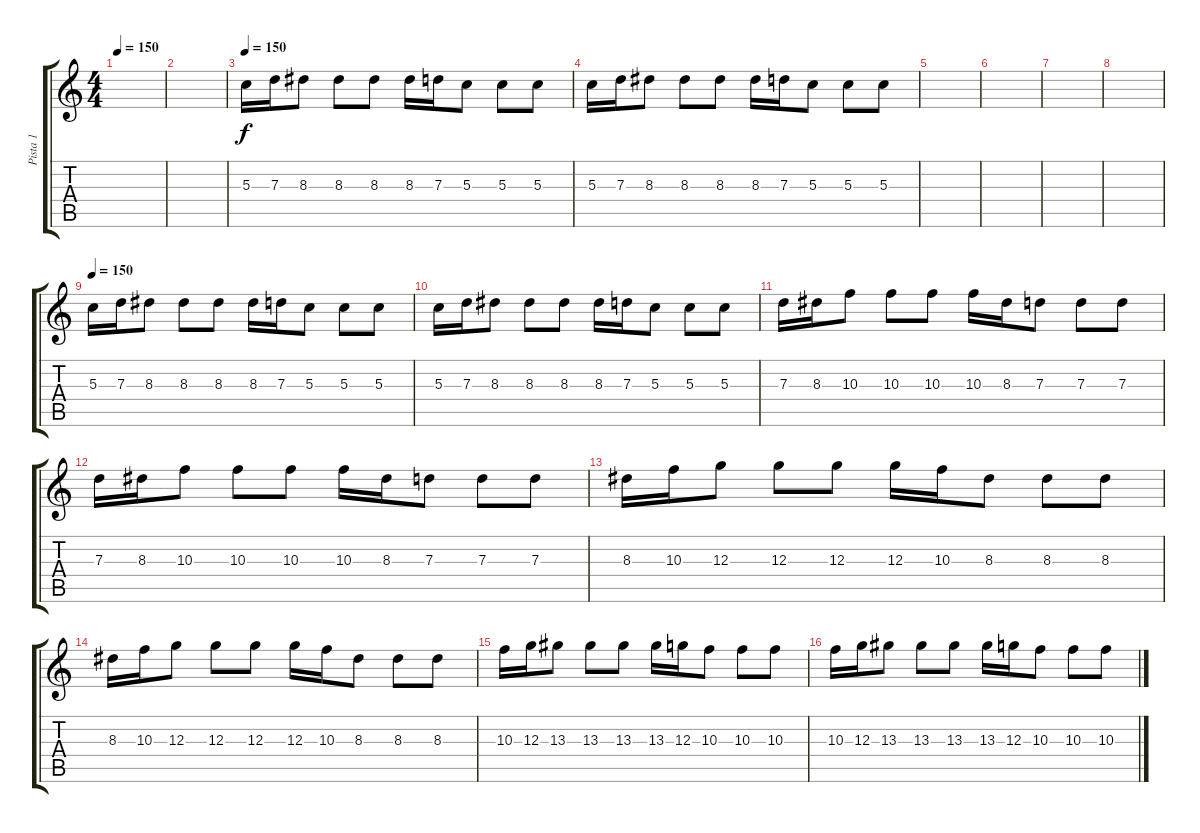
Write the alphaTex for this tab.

\track ("Pista 1" "Pista 1") {instrument distortionguitar}
\staff {score tabs}
\tuning (E4 B3 G3 D3 A2 E2) {hide}
\ts (4 4)
\tempo 150
\clef g2
\ks c
|
|
\tempo 150
5.3.16 7.3.16 8.3.8 8.3.8 8.3.8 8.3.16 7.3.16 5.3.8 5.3.8 5.3.8 |
5.3.16 7.3.16 8.3.8 8.3.8 8.3.8 8.3.16 7.3.16 5.3.8 5.3.8 5.3.8 |
|
|
|
|
\tempo 150
5.3.16 7.3.16 8.3.8 8.3.8 8.3.8 8.3.16 7.3.16 5.3.8 5.3.8 5.3.8 |
5.3.16 7.3.16 8.3.8 8.3.8 8.3.8 8.3.16 7.3.16 5.3.8 5.3.8 5.3.8 |
7.3.16 8.3.16 10.3.8 10.3.8 10.3.8 10.3.16 8.3.16 7.3.8 7.3.8 7.3.8 |
7.3.16 8.3.16 10.3.8 10.3.8 10.3.8 10.3.16 8.3.16 7.3.8 7.3.8 7.3.8 |
8.3.16 10.3.16 12.3.8 12.3.8 12.3.8 12.3.16 10.3.16 8.3.8 8.3.8 8.3.8 |
8.3.16 10.3.16 12.3.8 12.3.8 12.3.8 12.3.16 10.3.16 8.3.8 8.3.8 8.3.8 |
10.3.16 12.3.16 13.3.8 13.3.8 13.3.8 13.3.16 12.3.16 10.3.8 10.3.8 10.3.8 |
10.3.16 12.3.16 13.3.8 13.3.8 13.3.8 13.3.16 12.3.16 10.3.8 10.3.8 10.3.8
